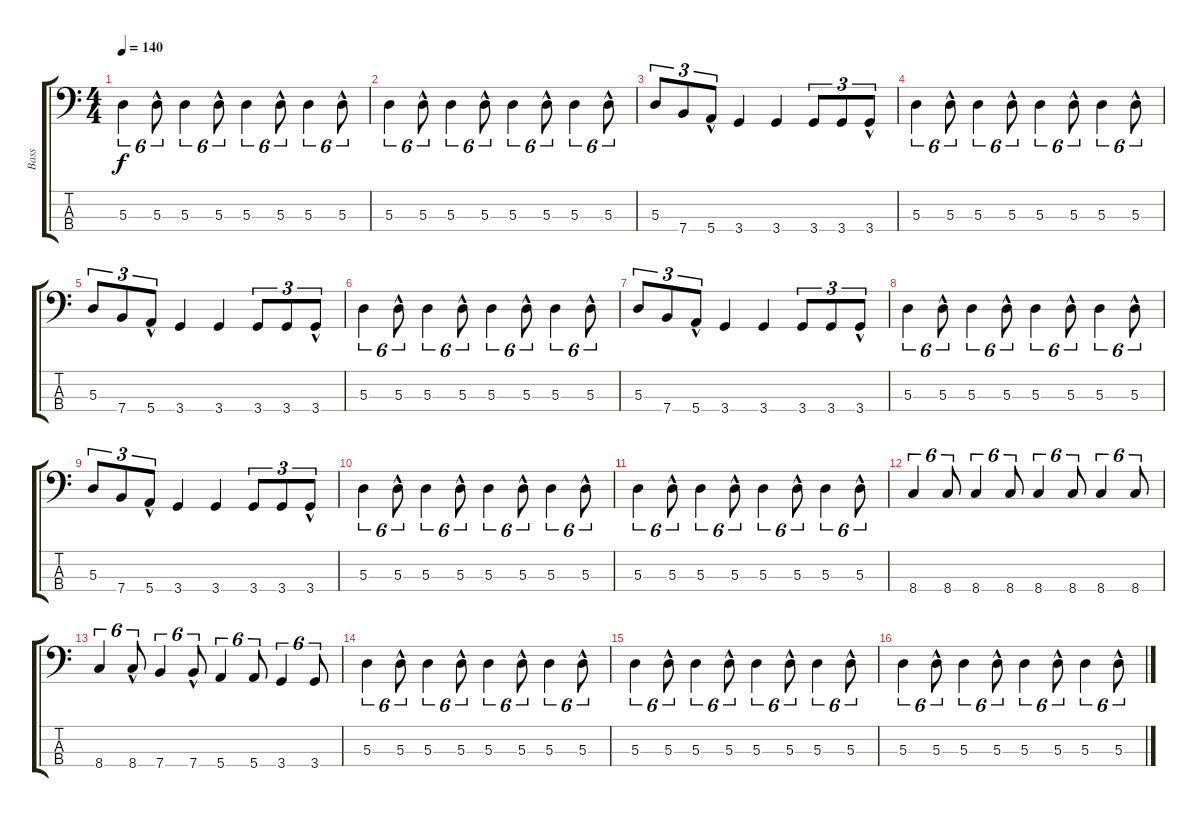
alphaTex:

\track ("Bass" "Bass") {instrument electricbasspick}
\staff {score tabs}
\tuning (G2 D2 A1 E1) {hide}
\ts (4 4)
\tempo 140
\clef f4
\ks c
5.3.4{tu (6 4) dy f} 5.3{hac}.8{tu (6 4)} 5.3.4{tu (6 4)} 5.3{hac}.8{tu (6 4)} 5.3.4{tu (6 4)} 5.3{hac}.8{tu (6 4)} 5.3.4{tu (6 4)} 5.3{hac}.8{tu (6 4)} |
5.3.4{tu (6 4)} 5.3{hac}.8{tu (6 4)} 5.3.4{tu (6 4)} 5.3{hac}.8{tu (6 4)} 5.3.4{tu (6 4)} 5.3{hac}.8{tu (6 4)} 5.3.4{tu (6 4)} 5.3{hac}.8{tu (6 4)} |
5.3.8{tu (3 2)} 7.4.8{tu (3 2)} 5.4{hac}.8{tu (3 2)} 3.4.4 3.4.4 3.4.8{tu (3 2)} 3.4.8{tu (3 2)} 3.4{hac}.8{tu (3 2)} |
5.3.4{tu (6 4)} 5.3{hac}.8{tu (6 4)} 5.3.4{tu (6 4)} 5.3{hac}.8{tu (6 4)} 5.3.4{tu (6 4)} 5.3{hac}.8{tu (6 4)} 5.3.4{tu (6 4)} 5.3{hac}.8{tu (6 4)} |
5.3.8{tu (3 2)} 7.4.8{tu (3 2)} 5.4{hac}.8{tu (3 2)} 3.4.4 3.4.4 3.4.8{tu (3 2)} 3.4.8{tu (3 2)} 3.4{hac}.8{tu (3 2)} |
5.3.4{tu (6 4)} 5.3{hac}.8{tu (6 4)} 5.3.4{tu (6 4)} 5.3{hac}.8{tu (6 4)} 5.3.4{tu (6 4)} 5.3{hac}.8{tu (6 4)} 5.3.4{tu (6 4)} 5.3{hac}.8{tu (6 4)} |
5.3.8{tu (3 2)} 7.4.8{tu (3 2)} 5.4{hac}.8{tu (3 2)} 3.4.4 3.4.4 3.4.8{tu (3 2)} 3.4.8{tu (3 2)} 3.4{hac}.8{tu (3 2)} |
5.3.4{tu (6 4)} 5.3{hac}.8{tu (6 4)} 5.3.4{tu (6 4)} 5.3{hac}.8{tu (6 4)} 5.3.4{tu (6 4)} 5.3{hac}.8{tu (6 4)} 5.3.4{tu (6 4)} 5.3{hac}.8{tu (6 4)} |
5.3.8{tu (3 2)} 7.4.8{tu (3 2)} 5.4{hac}.8{tu (3 2)} 3.4.4 3.4.4 3.4.8{tu (3 2)} 3.4.8{tu (3 2)} 3.4{hac}.8{tu (3 2)} |
5.3.4{tu (6 4)} 5.3{hac}.8{tu (6 4)} 5.3.4{tu (6 4)} 5.3{hac}.8{tu (6 4)} 5.3.4{tu (6 4)} 5.3{hac}.8{tu (6 4)} 5.3.4{tu (6 4)} 5.3{hac}.8{tu (6 4)} |
5.3.4{tu (6 4)} 5.3{hac}.8{tu (6 4)} 5.3.4{tu (6 4)} 5.3{hac}.8{tu (6 4)} 5.3.4{tu (6 4)} 5.3{hac}.8{tu (6 4)} 5.3.4{tu (6 4)} 5.3{hac}.8{tu (6 4)} |
8.4.4{tu (6 4)} 8.4.8{tu (6 4)} 8.4.4{tu (6 4)} 8.4.8{tu (6 4)} 8.4.4{tu (6 4)} 8.4.8{tu (6 4)} 8.4.4{tu (6 4)} 8.4.8{tu (6 4)} |
8.4.4{tu (6 4)} 8.4{hac}.8{tu (6 4)} 7.4.4{tu (6 4)} 7.4{hac}.8{tu (6 4)} 5.4.4{tu (6 4)} 5.4.8{tu (6 4)} 3.4.4{tu (6 4)} 3.4.8{tu (6 4)} |
5.3.4{tu (6 4)} 5.3{hac}.8{tu (6 4)} 5.3.4{tu (6 4)} 5.3{hac}.8{tu (6 4)} 5.3.4{tu (6 4)} 5.3{hac}.8{tu (6 4)} 5.3.4{tu (6 4)} 5.3{hac}.8{tu (6 4)} |
5.3.4{tu (6 4)} 5.3{hac}.8{tu (6 4)} 5.3.4{tu (6 4)} 5.3{hac}.8{tu (6 4)} 5.3.4{tu (6 4)} 5.3{hac}.8{tu (6 4)} 5.3.4{tu (6 4)} 5.3{hac}.8{tu (6 4)} |
5.3.4{tu (6 4)} 5.3{hac}.8{tu (6 4)} 5.3.4{tu (6 4)} 5.3{hac}.8{tu (6 4)} 5.3.4{tu (6 4)} 5.3{hac}.8{tu (6 4)} 5.3.4{tu (6 4)} 5.3{hac}.8{tu (6 4)}
